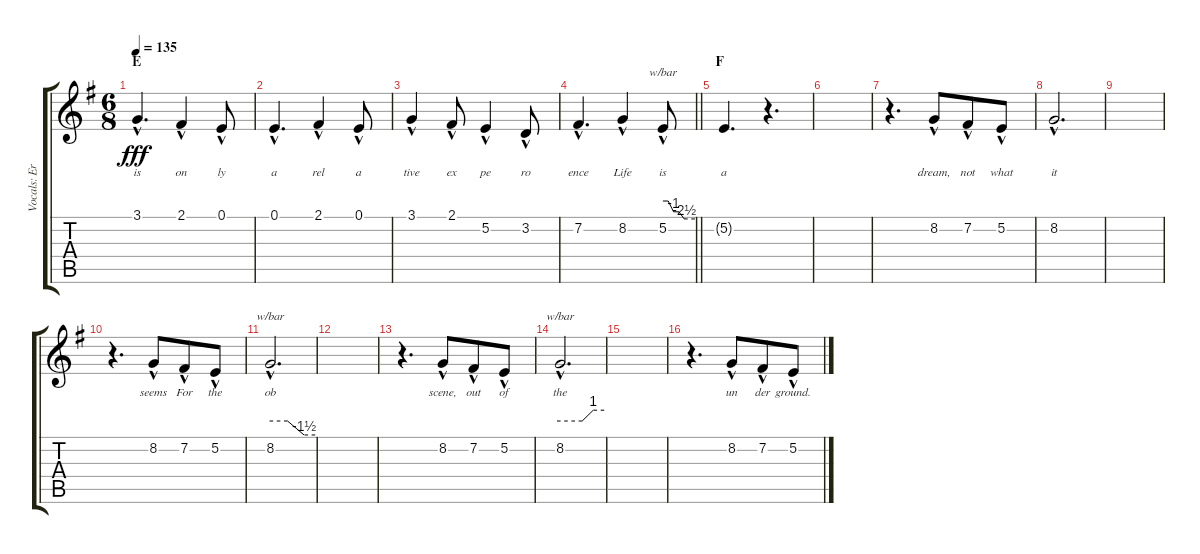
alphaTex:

\track ("Vocals: Eric" "Vocals: Er") {instrument lead2sawtooth}
\staff {score tabs}
\tuning (E4 B3 G3 D3 A2 E2) {hide}
\ts (6 8)
\section ("" "E")
\tempo 135
\clef g2
\ks g
3.1{hac}.4{d lyrics (0 "is") lyrics (1 "") lyrics (2 "") lyrics (3 "") lyrics (4 "") dy fff} 2.1{hac}.4{lyrics (0 "on") lyrics (1 "") lyrics (2 "") lyrics (3 "") lyrics (4 "")} 0.1{hac}.8{lyrics (0 "ly") lyrics (1 "") lyrics (2 "") lyrics (3 "") lyrics (4 "")} |
0.1{hac}.4{d lyrics (0 "a") lyrics (1 "") lyrics (2 "") lyrics (3 "") lyrics (4 "")} 2.1{hac}.4{lyrics (0 "rel") lyrics (1 "") lyrics (2 "") lyrics (3 "") lyrics (4 "")} 0.1{hac}.8{lyrics (0 "a") lyrics (1 "") lyrics (2 "") lyrics (3 "") lyrics (4 "")} |
3.1{hac}.4{lyrics (0 "tive") lyrics (1 "") lyrics (2 "") lyrics (3 "") lyrics (4 "")} 2.1{hac}.8{lyrics (0 "ex") lyrics (1 "") lyrics (2 "") lyrics (3 "") lyrics (4 "")} 5.2{hac}.4{lyrics (0 "pe") lyrics (1 "") lyrics (2 "") lyrics (3 "") lyrics (4 "")} 3.2{hac}.8{lyrics (0 "ro") lyrics (1 "") lyrics (2 "") lyrics (3 "") lyrics (4 "")} |
\barLineRight lightlight
7.2{hac}.4{d lyrics (0 "ence") lyrics (1 "") lyrics (2 "") lyrics (3 "") lyrics (4 "")} 8.2{hac}.4{lyrics (0 "Life") lyrics (1 "") lyrics (2 "") lyrics (3 "") lyrics (4 "")} 5.2{hac}.8{tbe (custom default 0 0 10 0 20 -4 30 -4 40 -10 60 -10) lyrics (0 "is") lyrics (1 "") lyrics (2 "") lyrics (3 "") lyrics (4 "")} |
\section ("" "F")
5.2{t}.4{d lyrics (0 "a") lyrics (1 "") lyrics (2 "") lyrics (3 "") lyrics (4 "")} r.4{d} |
|
r.4{d} 8.2{hac}.8{lyrics (0 "dream,") lyrics (1 "") lyrics (2 "") lyrics (3 "") lyrics (4 "")} 7.2{hac}.8{lyrics (0 "not") lyrics (1 "") lyrics (2 "") lyrics (3 "") lyrics (4 "")} 5.2{hac}.8{lyrics (0 "what") lyrics (1 "") lyrics (2 "") lyrics (3 "") lyrics (4 "")} |
8.2{hac}.2{d lyrics (0 "it") lyrics (1 "") lyrics (2 "") lyrics (3 "") lyrics (4 "")} |
|
r.4{d} 8.2{hac}.8{lyrics (0 "seems") lyrics (1 "") lyrics (2 "") lyrics (3 "") lyrics (4 "")} 7.2{hac}.8{lyrics (0 "For") lyrics (1 "") lyrics (2 "") lyrics (3 "") lyrics (4 "")} 5.2{hac}.8{lyrics (0 "the") lyrics (1 "") lyrics (2 "") lyrics (3 "") lyrics (4 "")} |
8.2{hac}.2{d tbe (custom default 0 0 23 0 45 -6 60 -6) lyrics (0 "ob") lyrics (1 "") lyrics (2 "") lyrics (3 "") lyrics (4 "")} |
|
r.4{d} 8.2{hac}.8{lyrics (0 "scene,") lyrics (1 "") lyrics (2 "") lyrics (3 "") lyrics (4 "")} 7.2{hac}.8{lyrics (0 "out") lyrics (1 "") lyrics (2 "") lyrics (3 "") lyrics (4 "")} 5.2{hac}.8{lyrics (0 "of") lyrics (1 "") lyrics (2 "") lyrics (3 "") lyrics (4 "")} |
8.2{hac}.2{d tbe (custom default 0 0 30 0 45 4 60 4) lyrics (0 "the") lyrics (1 "") lyrics (2 "") lyrics (3 "") lyrics (4 "")} |
|
r.4{d} 8.2{hac}.8{lyrics (0 "un") lyrics (1 "") lyrics (2 "") lyrics (3 "") lyrics (4 "")} 7.2{hac}.8{lyrics (0 "der") lyrics (1 "") lyrics (2 "") lyrics (3 "") lyrics (4 "")} 5.2{hac}.8{lyrics (0 "ground.") lyrics (1 "") lyrics (2 "") lyrics (3 "") lyrics (4 "")}
